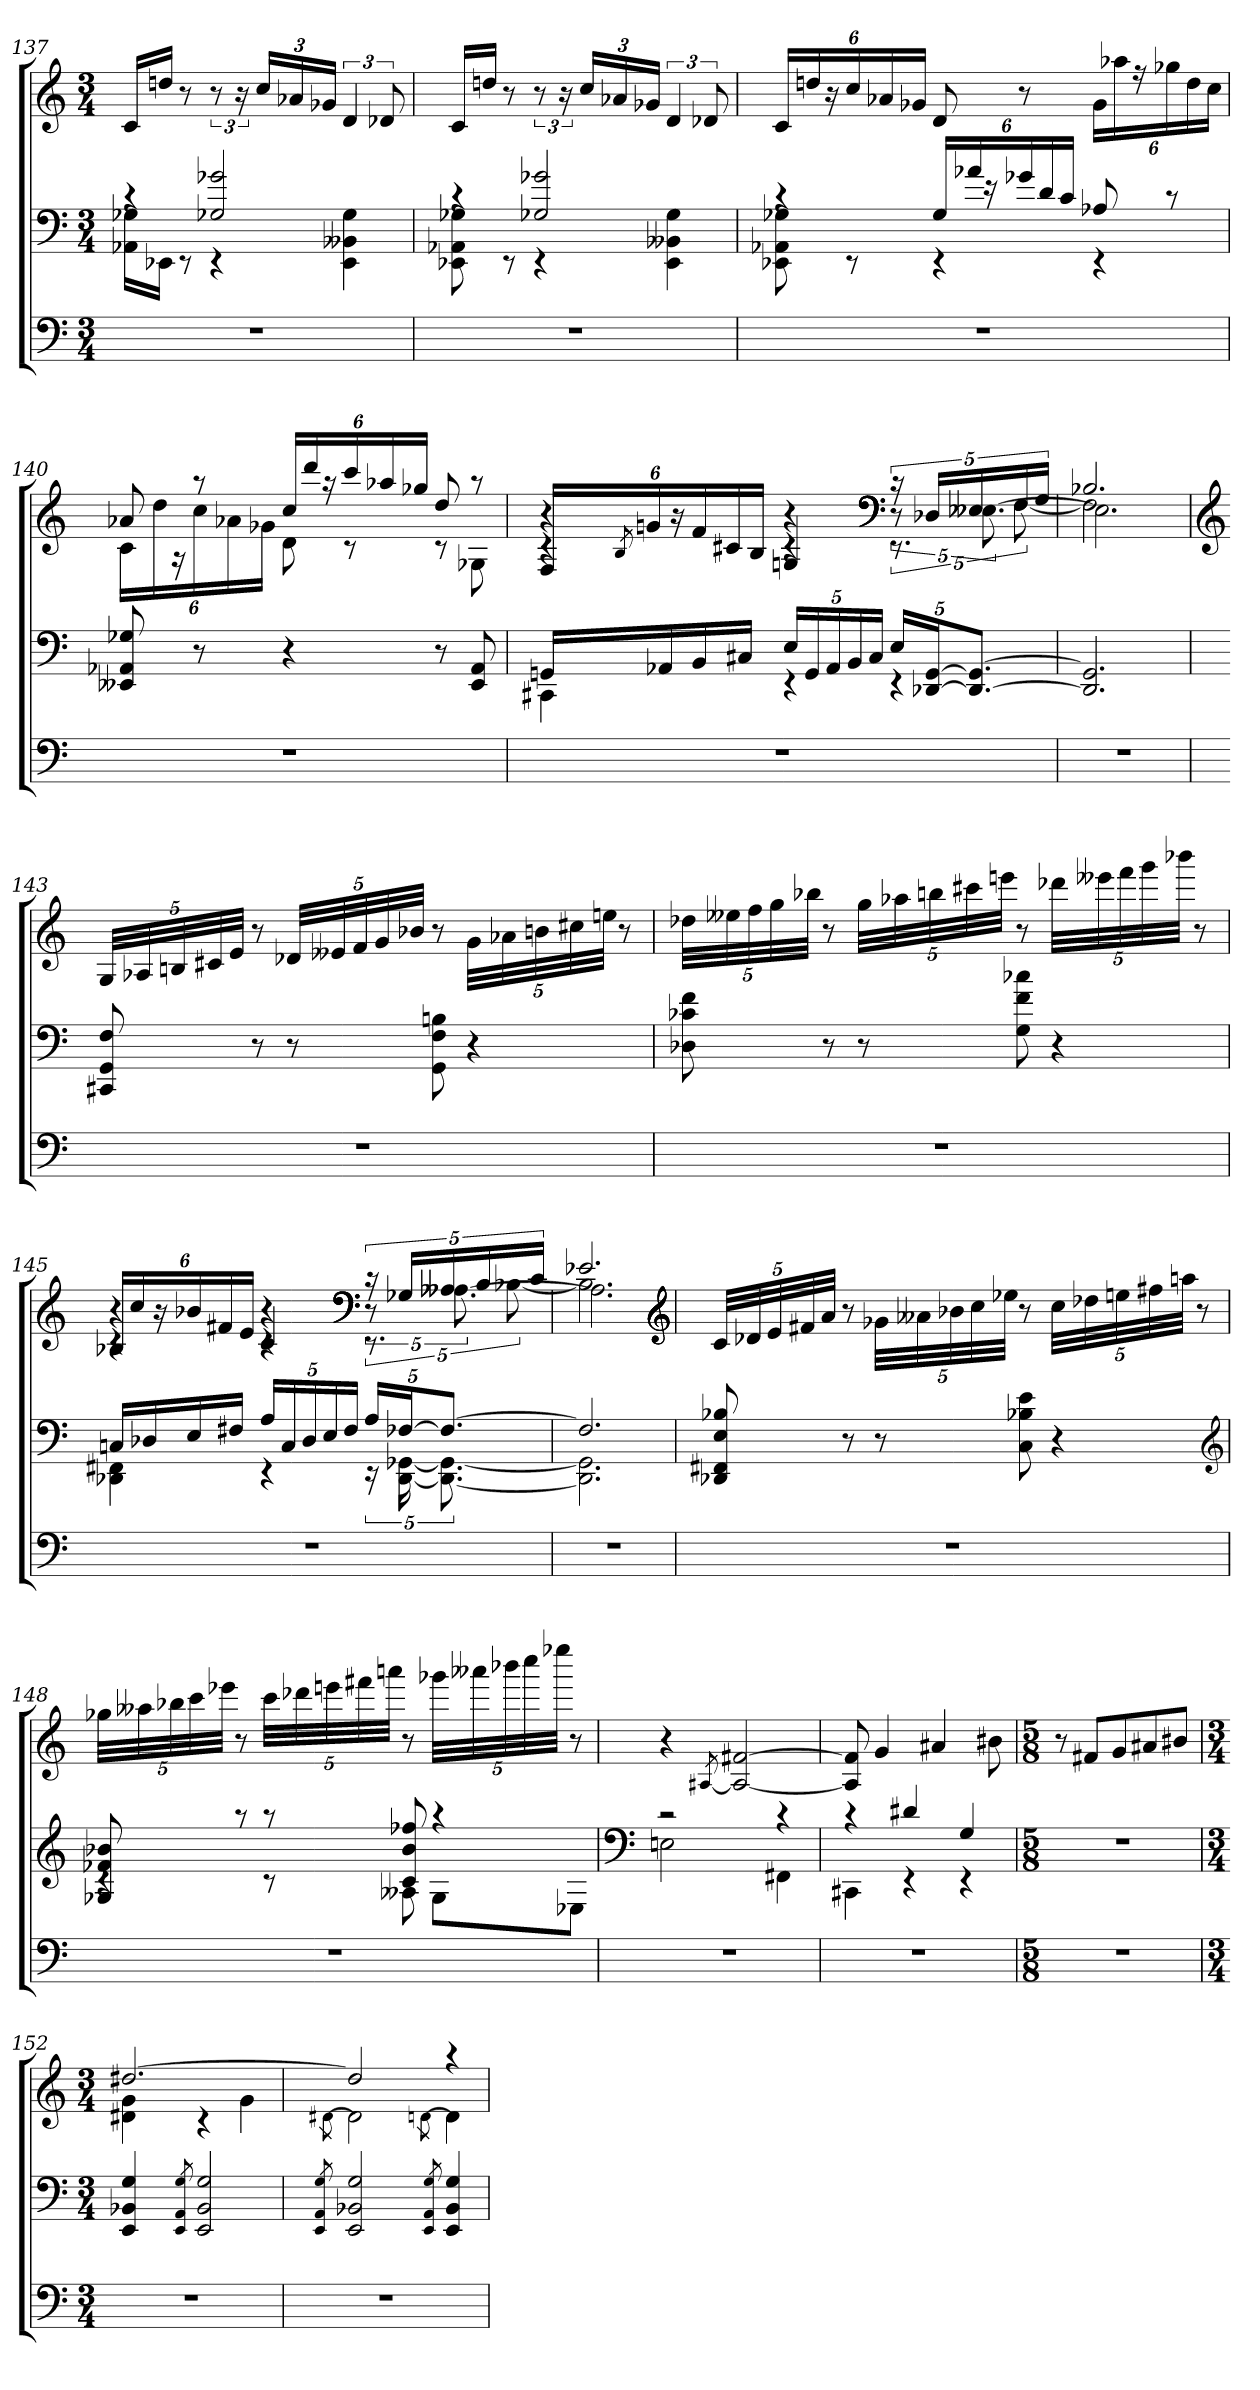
**kern	**kern	**kern
*part3	*part2	*part1
*staff3	*staff2	*staff1
*clefF4	*clefF4	*clefG2
*k[]	*k[]	*k[]
*M3/4	*M3/4	*M3/4
=137	=137	=137
*	*^	*
2.r	4rc	16AA-X 16G-XLL	16cLL
.	.	16EE-XJJ	16ddnJJ
.	.	8rEE	8r
.	2G-X 2g-X	4rEE	12r
.	.	.	24r
.	.	.	24ccLL
.	.	.	24a-X
.	.	.	24g-XJJ
.	.	4EE- 4BB--X 4G-	6d
.	.	.	12d-X
=138	=138	=138	=138
2.r	4rc	8EE-X 8AA-X 8G-X	16cLL
.	.	.	16ddnJJ
.	.	8rEE	8r
.	2G-X 2g-X	4rEE	12r
.	.	.	24r
.	.	.	24ccLL
.	.	.	24a-X
.	.	.	24g-XJJ
.	.	4EE- 4BB--X 4G-	6d
.	.	.	12d-X
=139	=139	=139	=139
2.r	4rc	8EE-X 8AA-X 8G-X	24cLL
.	.	.	24ddn
.	.	.	24r
.	.	8rEE	24cc
.	.	.	24a-X
.	.	.	24g-XJJ
.	24G-LL	4rEE	8d
.	24a-X	.	.
.	24r	.	.
.	24g-X	.	8r
.	24d	.	.
.	24cJJ	.	.
.	8A-X	4rEE	24g-LL
.	.	.	24aa-X
.	.	.	24r
.	8rc	.	24gg-X
.	.	.	24dd
.	.	.	24ccJJ
*	*v	*v	*
=140	=140	=140
*	*	*^
2.r	8EE--X 8AA-X 8G-X	8a-X	24cLL
.	.	.	24dd
.	.	.	24r
.	8r	8raa	24cc
.	.	.	24a-X
.	.	.	24g-XJJ
.	4r	24ccLL	8d
.	.	24ddd	.
.	.	24r	.
.	.	24ccc	8rc
.	.	24aa-X	.
.	.	24gg-XJJ	.
.	8r	8dd	8rc
.	8EE-- 8AA-	8raa	8G-X
=141	=141	=141	=141
*	*^	*	*^
2.r	16GGnLL	4CC#X	24FLL	4rc	4r
.	.	.	8qB/	.	.
.	.	.	24gn	.	.
.	16AA-X	.	.	.	.
.	.	.	24r	.	.
.	16BB	.	24f	.	.
.	.	.	24c#X	.	.
.	16C#XJJ	.	.	.	.
.	.	.	24BJJ	.	.
.	20ELL	4rEE	4Gn	4rc	4r
.	20GG	.	.	.	.
.	20AA-	.	.	.	.
.	20BB	.	.	.	.
.	20C#JJ	.	.	.	.
*	*	*	*clefF4	*	*
.	20ELL	4rEE	20rc	10.rEE	10r
.	[20DD-X [20GGJ	.	20D-XLL	.	.
.	10.DD-_ 10.GG_J	.	20E--X	.	[10.E--X\
.	.	.	20F	[10F	.
.	.	.	20GJJ	.	.
*	*v	*v	*	*	*
=142	=142	=142	=142	=142
2.r	2.DD-] 2.GG]	2.B-X	2.F]	2.E--\]
*	*	*v	*v	*v
=143	=143	=143
*	*	*clefG2
2.r	8CC#X 8GG 8F	40GLLL
.	.	40A-X
.	.	40Bn
.	.	40c#X
.	.	40eJJJ
.	8r	8r
.	8r	40d-XLLL
.	.	40e--X
.	.	40f
.	.	40g
.	.	40b-XJJJ
.	8GG 8F 8Bn	8r
.	4r	40gLLL
.	.	40a-X
.	.	40bn
.	.	40cc#X
.	.	40eenJJJ
.	.	8r
=144	=144	=144
2.r	8D-X 8c-X 8f	40dd-XLLL
.	.	40ee--X
.	.	40ff
.	.	40gg
.	.	40bb-XJJJ
.	8r	8r
.	8r	40ggLLL
.	.	40aa-X
.	.	40bbn
.	.	40ccc#X
.	.	40eeenJJJ
.	8G 8f 8cc-X	8r
.	4r	40ddd-XLLL
.	.	40eee--X
.	.	40fff
.	.	40ggg
.	.	40bbb-XJJJ
.	.	8r
=145	=145	=145
*	*^	*^
*	*	*	*	*^
2.r	16CnLL	4DD-X 4FF#X	24B-XLL	4rc	4r
.	.	.	24cc	.	.
.	16D-X	.	.	.	.
.	.	.	24r	.	.
.	16E	.	24b-X	.	.
.	.	.	24f#X	.	.
.	16F#XJJ	.	.	.	.
.	.	.	24eJJ	.	.
.	20ALL	4rEE	4c	4rc	4r
.	20C	.	.	.	.
.	20D-	.	.	.	.
.	20E	.	.	.	.
.	20F#JJ	.	.	.	.
*	*	*	*clefF4	*	*
.	20ALL	20rEE	20rc	10.rEE	10r
.	[20F-XJ	[20DD- [20GG-X	20G-XLL	.	.
.	10.F-J_	10.DD-_ 10.GG-_	20A--X	.	[10.A--X\
.	.	.	20B-	[10B-X	.
.	.	.	20cJJ	.	.
=146	=146	=146	=146	=146	=146
2.r	2.F-]	2.DD-] 2.GG-]	2.e-X	2.B-]	2.A--\]
*	*v	*v	*	*	*
*	*	*v	*v	*v
*	*	*clefG2
=147	=147	=147
2.r	8DD-X 8FF#X 8E 8B-X	40cLLL
.	.	40d-X
.	.	40e
.	.	40f#X
.	.	40aJJJ
.	8r	8r
.	8r	40g-XLLL
.	.	40a--X
.	.	40b-X
.	.	40cc
.	.	40ee-XJJJ
.	8C 8B-X 8e	8r
.	4r	40ccLLL
.	.	40dd-X
.	.	40een
.	.	40ff#X
.	.	40aanJJJ
.	.	8r
*	*clefG2	*
=148	=148	=148
*	*^	*
2.r	8G-X 8f-X 8b-X	4rc	40gg-XLLL
.	.	.	40aa--X
.	.	.	40bb-X
.	.	.	40ccc
.	.	.	40eee-XJJJ
.	8raa	.	8r
.	8raa	8rc	40cccLLL
.	.	.	40ddd-X
.	.	.	40eeen
.	.	.	40fff#X
.	.	.	40aaanJJJ
.	8c 8b- 8ff-X	8A--X	8r
.	4raa	8G-L	40ggg-XLLL
.	.	.	40aaa--X
.	.	.	40bbb-X
.	.	.	40cccc
.	.	.	40eeee-XJJJ
.	.	8E-XJ	8r
=149	=149	=149	=149
*	*clefF4	*	*
2.r	2rc	2En	4r
.	.	.	[8qA#X/
.	.	.	2A#_ [2f#X
.	4rc	4FF#X	.
=150	=150	=150	=150
2.r	4rc	4CC#X	8A#] 8f#]
.	.	.	4g
.	4d#X	4rEE	.
.	.	.	4a#X
.	4G	4rEE	.
.	.	.	8b#X
*	*v	*v	*
=151	=151	=151
*M5/8	*M5/8	*M5/8
3...r	3...r	8r
.	.	8f#XL
.	.	8g
.	.	8a#X
.	.	8b#XJ
=152	=152	=152
*M3/4	*M3/4	*M3/4
*	*	*^
2.r	4EE 4BB-X 4G	[2.dd#X	4d#X 4g
.	8qEE/ 8qAA/ 8qG/	.	.
.	2EE] 2BB- 2G]	.	4rc
.	.	.	4g
=153	=153	=153	=153
.	8qEE/ 8qAA/ 8qG/	.	[8qd#X\
2.r	2EE] 2BB-X 2G]	2dd#]	2d#]
.	8qEE/ 8qAA/ 8qG/	.	[8qdn\
.	4EE] 4BB- 4G]	4raa	4d]
*	*	*v	*v
=	=	=
*-	*-	*-
